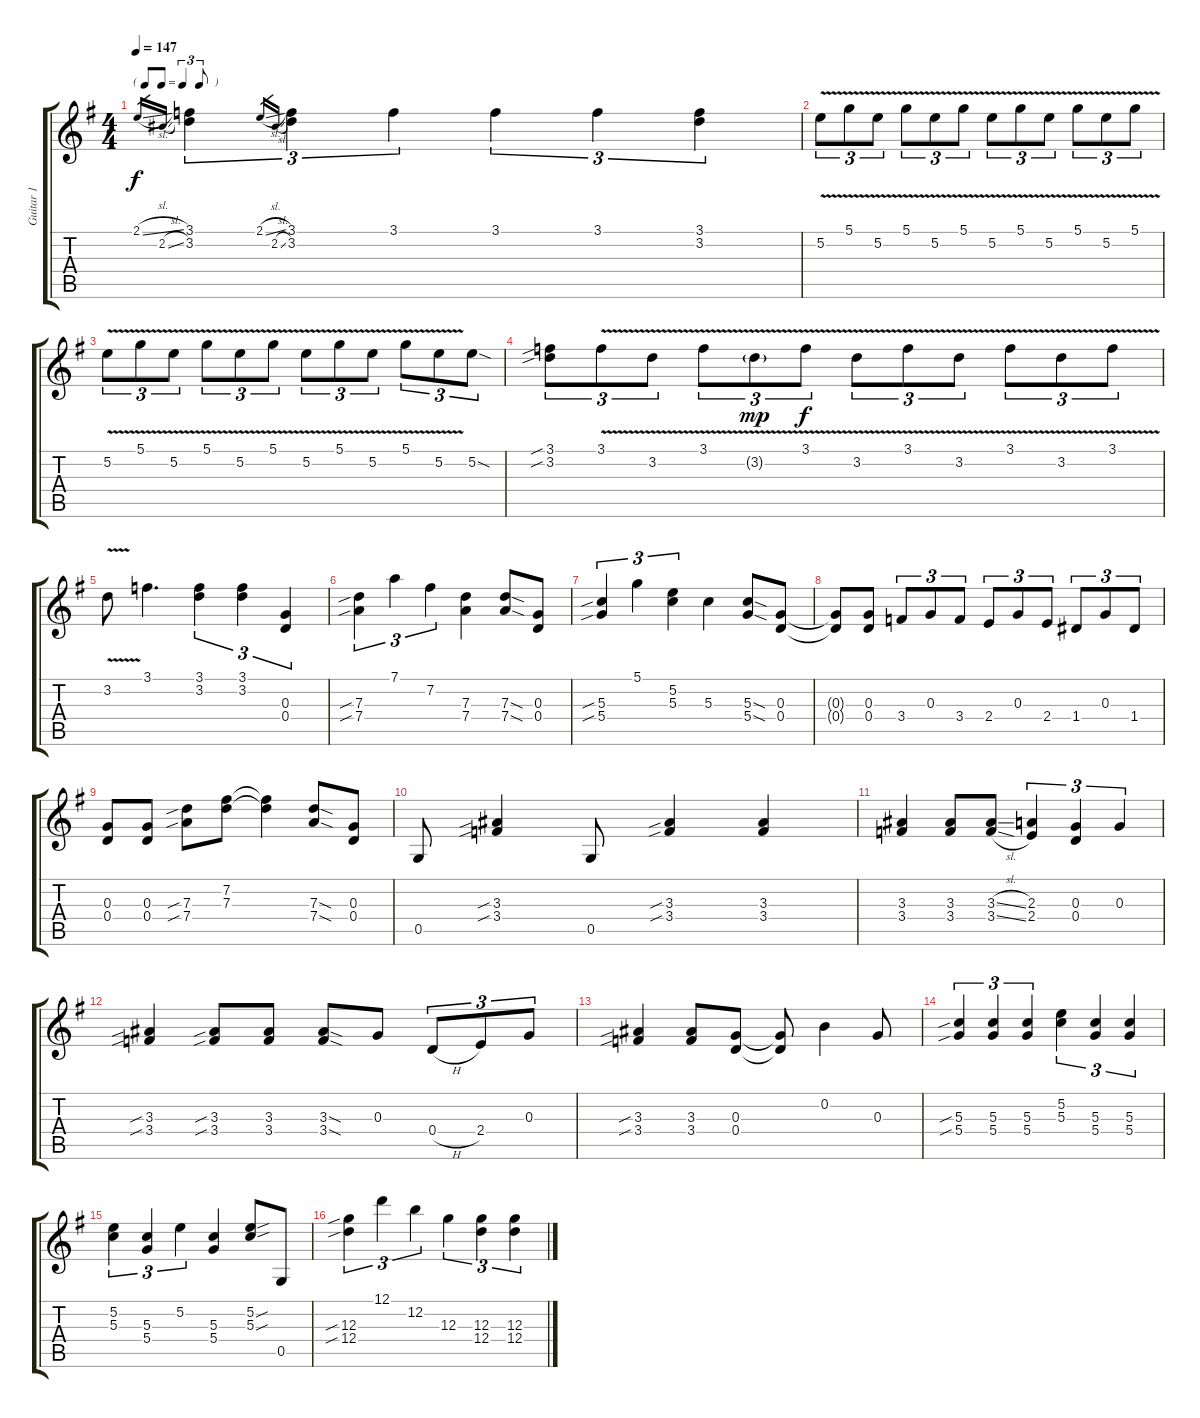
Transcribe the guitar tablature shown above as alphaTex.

\track ("Guitar 1" "Guitar 1") {instrument overdrivenguitar}
\staff {score tabs}
\tuning (D4 B3 G3 D3 G2 D2) {hide}
\ts (4 4)
\tf triplet8th
\tempo 147
\clef g2
\ks g
2.1{sl}.16{gr dy f} 2.2{sl}.16{gr} (3.1 3.2).4{tu (3 2)} 2.1{sl}.16{gr} 2.2{sl}.16{gr} (3.1 3.2).4{tu (3 2)} 3.1.4{tu (3 2)} 3.1.4{tu (3 2)} 3.1.4{tu (3 2)} (3.1 3.2).4{tu (3 2)} |
5.2{v}.8{tu (3 2)} 5.1{v}.8{tu (3 2)} 5.2{v}.8{tu (3 2)} 5.1{v}.8{tu (3 2)} 5.2{v}.8{tu (3 2)} 5.1{v}.8{tu (3 2)} 5.2{v}.8{tu (3 2)} 5.1{v}.8{tu (3 2)} 5.2{v}.8{tu (3 2)} 5.1{v}.8{tu (3 2)} 5.2{v}.8{tu (3 2)} 5.1{v}.8{tu (3 2)} |
5.2{v}.8{tu (3 2)} 5.1{v}.8{tu (3 2)} 5.2{v}.8{tu (3 2)} 5.1{v}.8{tu (3 2)} 5.2{v}.8{tu (3 2)} 5.1{v}.8{tu (3 2)} 5.2{v}.8{tu (3 2)} 5.1{v}.8{tu (3 2)} 5.2{v}.8{tu (3 2)} 5.1{v}.8{tu (3 2)} 5.2{v}.8{tu (3 2)} 5.2{sod}.8{tu (3 2)} |
(3.1{sib} 3.2{sib}).8{tu (3 2)} 3.1{v}.8{tu (3 2)} 3.2{v}.8{tu (3 2)} 3.1{v}.8{tu (3 2)} 3.2{v g}.8{tu (3 2) dy mp} 3.1{v}.8{tu (3 2) dy f} 3.2{v}.8{tu (3 2)} 3.1{v}.8{tu (3 2)} 3.2{v}.8{tu (3 2)} 3.1{v}.8{tu (3 2)} 3.2{v}.8{tu (3 2)} 3.1{v}.8{tu (3 2)} |
3.2{v}.8 3.1.4{d} (3.1 3.2).4{tu (3 2)} (3.1 3.2).4{tu (3 2)} (0.3 0.4).4{tu (3 2)} |
(7.3{sib} 7.4{sib}).4{tu (3 2)} 7.1.4{tu (3 2)} 7.2.4{tu (3 2)} (7.3 7.4).4 (7.3{sod} 7.4{sod}).8 (0.3 0.4).8 |
(5.3{sib} 5.4{sib}).4{tu (3 2)} 5.1.4{tu (3 2)} (5.2 5.3).4{tu (3 2)} 5.3.4 (5.3{sod} 5.4{sod}).8 (0.3 0.4).8 |
(0.3{t} 0.4{t}).8 (0.3 0.4).8 3.4.8{tu (3 2)} 0.3.8{tu (3 2)} 3.4.8{tu (3 2)} 2.4.8{tu (3 2)} 0.3.8{tu (3 2)} 2.4.8{tu (3 2)} 1.4.8{tu (3 2)} 0.3.8{tu (3 2)} 1.4.8{tu (3 2)} |
(0.3 0.4).8 (0.3 0.4).8 (7.3{sib} 7.4{sib}).8 (7.2 7.3).8 (7.2{t} 7.3{t}).4 (7.3{sod} 7.4{sod}).8 (0.3 0.4).8 |
0.5.8 (3.3{sib} 3.4{sib}).4 0.5.8 (3.3{sib} 3.4{sib}).4 (3.3 3.4).4 |
(3.3 3.4).4 (3.3 3.4).8 (3.3{sl} 3.4{sl}).8 (2.3 2.4).4{tu (3 2)} (0.3 0.4).4{tu (3 2)} 0.3.4{tu (3 2)} |
(3.3{sib} 3.4{sib}).4 (3.3{sib} 3.4{sib}).8 (3.3 3.4).8 (3.3{sod} 3.4{sod}).8 0.3.8 0.4{h}.8{tu (3 2)} 2.4.8{tu (3 2)} 0.3.8{tu (3 2)} |
(3.3{sib} 3.4{sib}).4 (3.3 3.4).8 (0.3 0.4).8 (0.3{t} 0.4{t}).8 0.2.4 0.3.8 |
(5.3{sib} 5.4{sib}).4{tu (3 2)} (5.3 5.4).4{tu (3 2)} (5.3 5.4).4{tu (3 2)} (5.2 5.3).4{tu (3 2)} (5.3 5.4).4{tu (3 2)} (5.3 5.4).4{tu (3 2)} |
(5.2 5.3).4{tu (3 2)} (5.3 5.4).4{tu (3 2)} 5.2.4{tu (3 2)} (5.3 5.4).4 (5.2{sou} 5.3{sou}).8 0.5.8 |
(12.3{sib} 12.4{sib}).4{tu (3 2)} 12.1.4{tu (3 2)} 12.2.4{tu (3 2)} 12.3.4{tu (3 2)} (12.3 12.4).4{tu (3 2)} (12.3 12.4).4{tu (3 2)}
